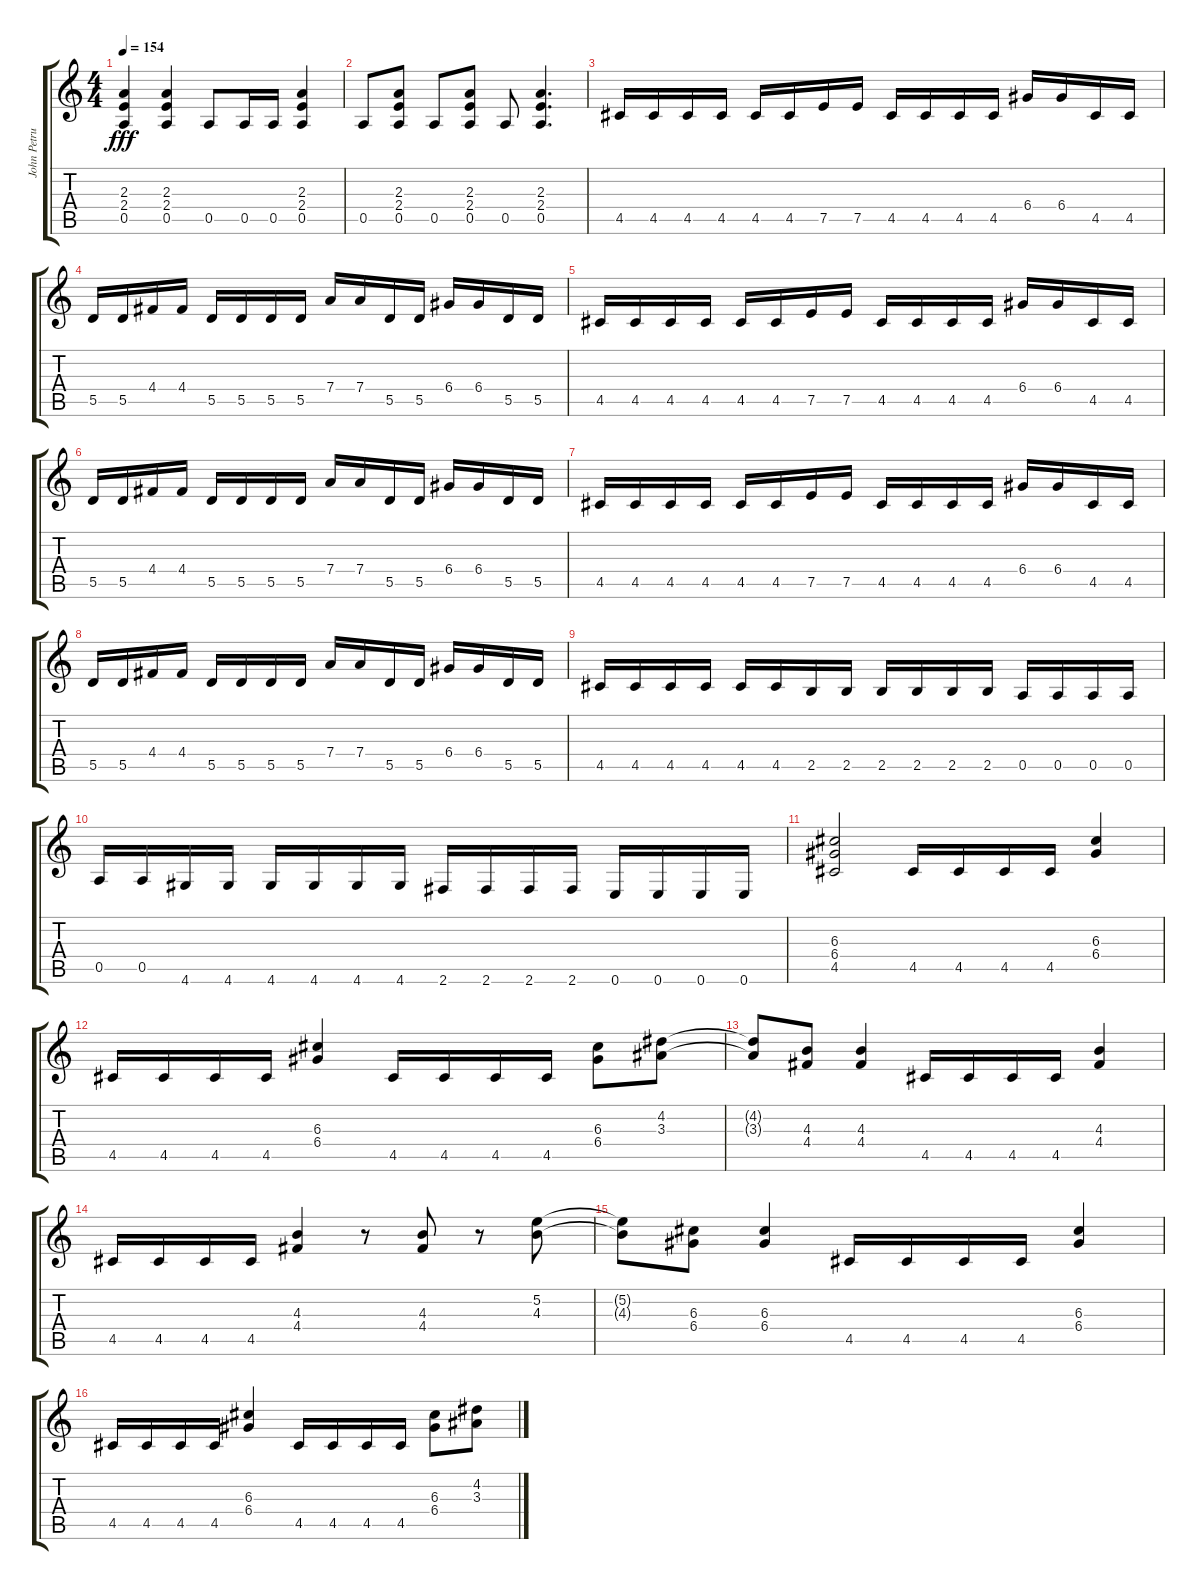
\track ("John Petrucci Lead" "John Petru") {instrument distortionguitar}
\staff {score tabs}
\tuning (E4 B3 G3 D3 A2 E2) {hide}
\ts (4 4)
\tempo 154
\clef g2
\ks c
(2.3{t} 2.4{t} 0.5{t}).4{dy fff} (2.3 2.4 0.5).4 0.5.8 0.5.16 0.5.16 (2.3 2.4 0.5).4 |
0.5.8 (2.3 2.4 0.5).8 0.5.8 (2.3 2.4 0.5).8 0.5.8 (2.3 2.4 0.5).4{d} |
4.5.16 4.5.16 4.5.16 4.5.16 4.5.16 4.5.16 7.5.16 7.5.16 4.5.16 4.5.16 4.5.16 4.5.16 6.4.16 6.4.16 4.5.16 4.5.16 |
5.5.16 5.5.16 4.4.16 4.4.16 5.5.16 5.5.16 5.5.16 5.5.16 7.4.16 7.4.16 5.5.16 5.5.16 6.4.16 6.4.16 5.5.16 5.5.16 |
4.5.16 4.5.16 4.5.16 4.5.16 4.5.16 4.5.16 7.5.16 7.5.16 4.5.16 4.5.16 4.5.16 4.5.16 6.4.16 6.4.16 4.5.16 4.5.16 |
5.5.16 5.5.16 4.4.16 4.4.16 5.5.16 5.5.16 5.5.16 5.5.16 7.4.16 7.4.16 5.5.16 5.5.16 6.4.16 6.4.16 5.5.16 5.5.16 |
4.5.16 4.5.16 4.5.16 4.5.16 4.5.16 4.5.16 7.5.16 7.5.16 4.5.16 4.5.16 4.5.16 4.5.16 6.4.16 6.4.16 4.5.16 4.5.16 |
5.5.16 5.5.16 4.4.16 4.4.16 5.5.16 5.5.16 5.5.16 5.5.16 7.4.16 7.4.16 5.5.16 5.5.16 6.4.16 6.4.16 5.5.16 5.5.16 |
4.5.16 4.5.16 4.5.16 4.5.16 4.5.16 4.5.16 2.5.16 2.5.16 2.5.16 2.5.16 2.5.16 2.5.16 0.5.16 0.5.16 0.5.16 0.5.16 |
0.5.16 0.5.16 4.6.16 4.6.16 4.6.16 4.6.16 4.6.16 4.6.16 2.6.16 2.6.16 2.6.16 2.6.16 0.6.16 0.6.16 0.6.16 0.6.16 |
(6.3 6.4 4.5).2 4.5.16 4.5.16 4.5.16 4.5.16 (6.3 6.4).4 |
4.5.16 4.5.16 4.5.16 4.5.16 (6.3 6.4).4 4.5.16 4.5.16 4.5.16 4.5.16 (6.3 6.4).8 (4.2 3.3).8 |
(4.2{t} 3.3{t}).8 (4.3 4.4).8 (4.3 4.4).4 4.5.16 4.5.16 4.5.16 4.5.16 (4.3 4.4).4 |
4.5.16 4.5.16 4.5.16 4.5.16 (4.3 4.4).4 r.8 (4.3 4.4).8 r.8 (5.2 4.3).8 |
(5.2{t} 4.3{t}).8 (6.3 6.4).8 (6.3 6.4).4 4.5.16 4.5.16 4.5.16 4.5.16 (6.3 6.4).4 |
4.5.16 4.5.16 4.5.16 4.5.16 (6.3 6.4).4 4.5.16 4.5.16 4.5.16 4.5.16 (6.3 6.4).8 (4.2 3.3).8
